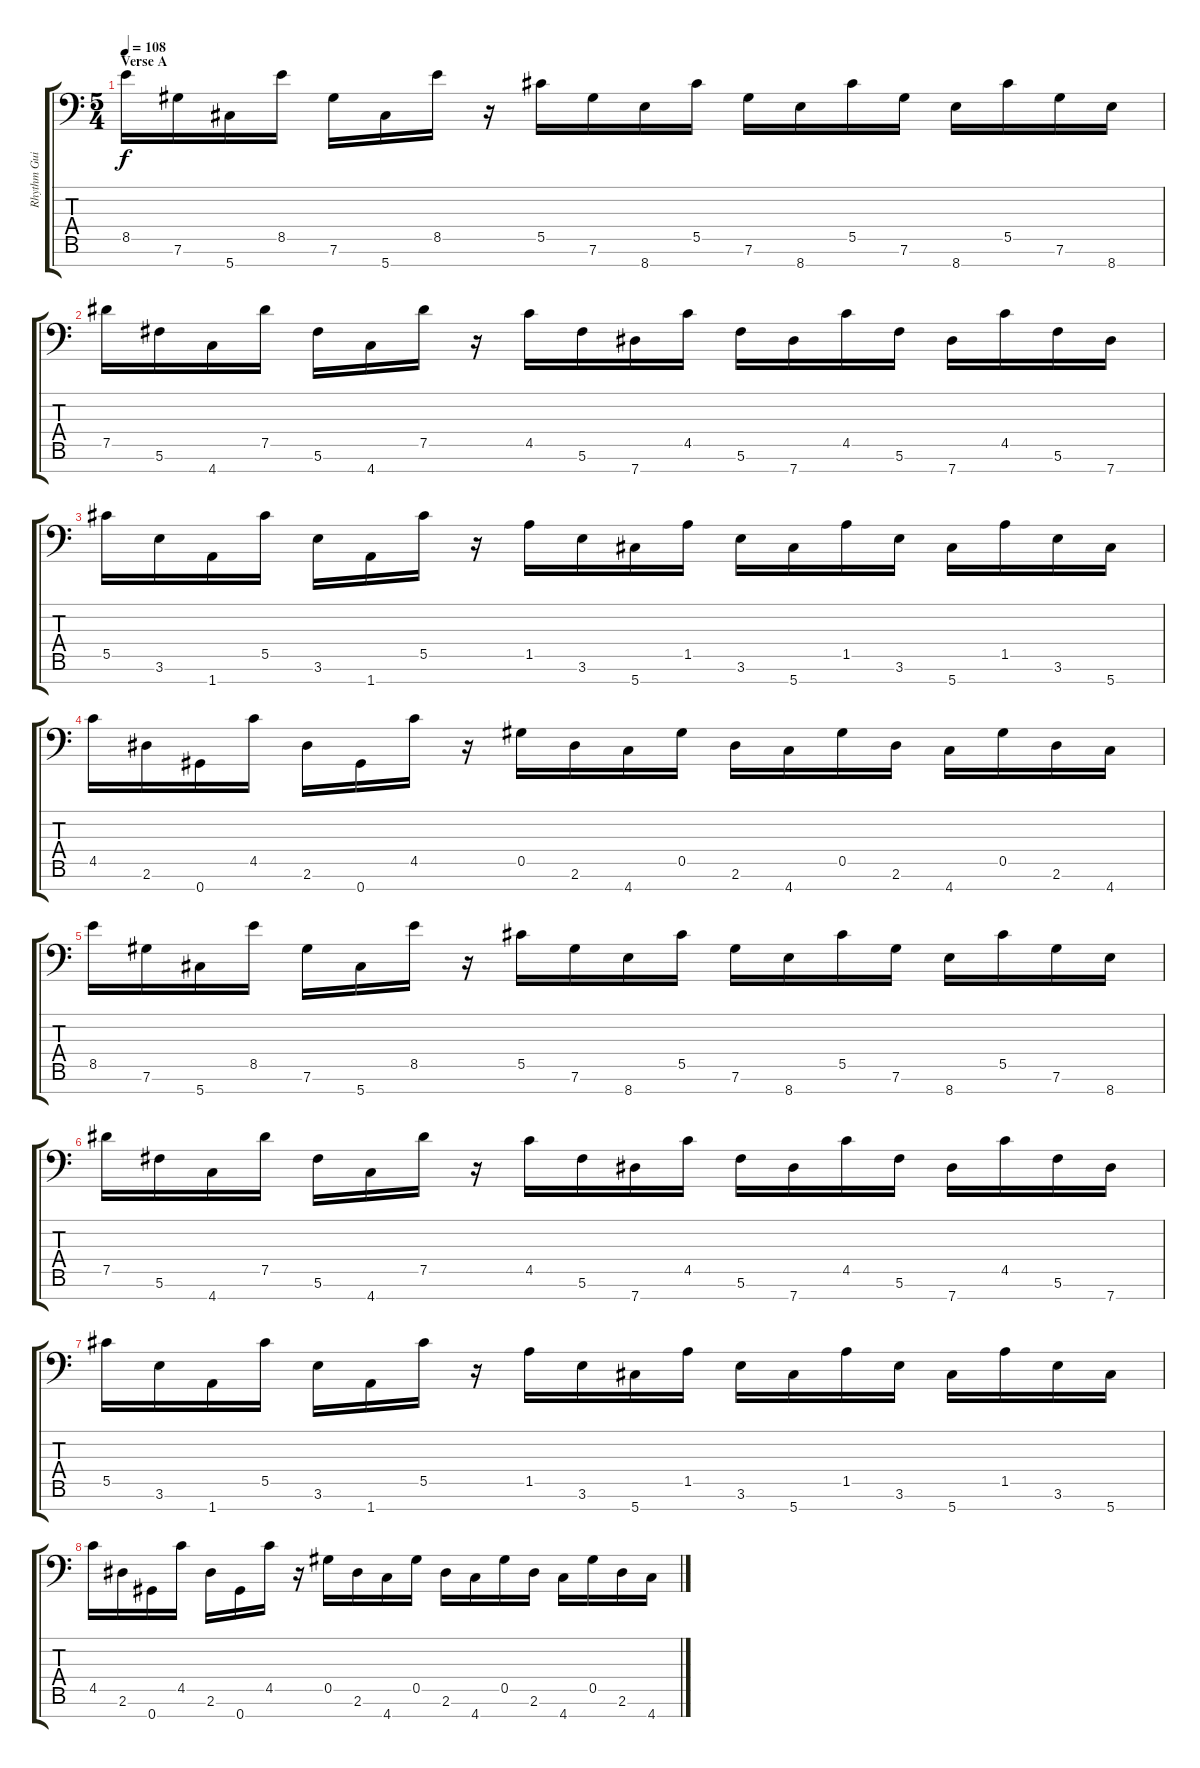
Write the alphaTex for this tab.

\track ("Rhythm Guitar" "Rhythm Gui") {instrument distortionguitar}
\staff {score tabs}
\tuning (Eb4 Bb3 Gb3 Db3 Ab2 Db2 Ab1) {hide}
\ts (5 4)
\section ("" "Verse A")
\tempo 108
\clef f4
\ks c
8.5.16{dy f} 7.6.16 5.7.16 8.5.16 7.6.16 5.7.16 8.5.16 r.16 5.5.16 7.6.16 8.7.16 5.5.16 7.6.16 8.7.16 5.5.16 7.6.16 8.7.16 5.5.16 7.6.16 8.7.16 |
7.5.16 5.6.16 4.7.16 7.5.16 5.6.16 4.7.16 7.5.16 r.16 4.5.16 5.6.16 7.7.16 4.5.16 5.6.16 7.7.16 4.5.16 5.6.16 7.7.16 4.5.16 5.6.16 7.7.16 |
5.5.16 3.6.16 1.7.16 5.5.16 3.6.16 1.7.16 5.5.16 r.16 1.5.16 3.6.16 5.7.16 1.5.16 3.6.16 5.7.16 1.5.16 3.6.16 5.7.16 1.5.16 3.6.16 5.7.16 |
4.5.16 2.6.16 0.7.16 4.5.16 2.6.16 0.7.16 4.5.16 r.16 0.5.16 2.6.16 4.7.16 0.5.16 2.6.16 4.7.16 0.5.16 2.6.16 4.7.16 0.5.16 2.6.16 4.7.16 |
8.5.16 7.6.16 5.7.16 8.5.16 7.6.16 5.7.16 8.5.16 r.16 5.5.16 7.6.16 8.7.16 5.5.16 7.6.16 8.7.16 5.5.16 7.6.16 8.7.16 5.5.16 7.6.16 8.7.16 |
7.5.16 5.6.16 4.7.16 7.5.16 5.6.16 4.7.16 7.5.16 r.16 4.5.16 5.6.16 7.7.16 4.5.16 5.6.16 7.7.16 4.5.16 5.6.16 7.7.16 4.5.16 5.6.16 7.7.16 |
5.5.16 3.6.16 1.7.16 5.5.16 3.6.16 1.7.16 5.5.16 r.16 1.5.16 3.6.16 5.7.16 1.5.16 3.6.16 5.7.16 1.5.16 3.6.16 5.7.16 1.5.16 3.6.16 5.7.16 |
4.5.16 2.6.16 0.7.16 4.5.16 2.6.16 0.7.16 4.5.16 r.16 0.5.16 2.6.16 4.7.16 0.5.16 2.6.16 4.7.16 0.5.16 2.6.16 4.7.16 0.5.16 2.6.16 4.7.16
